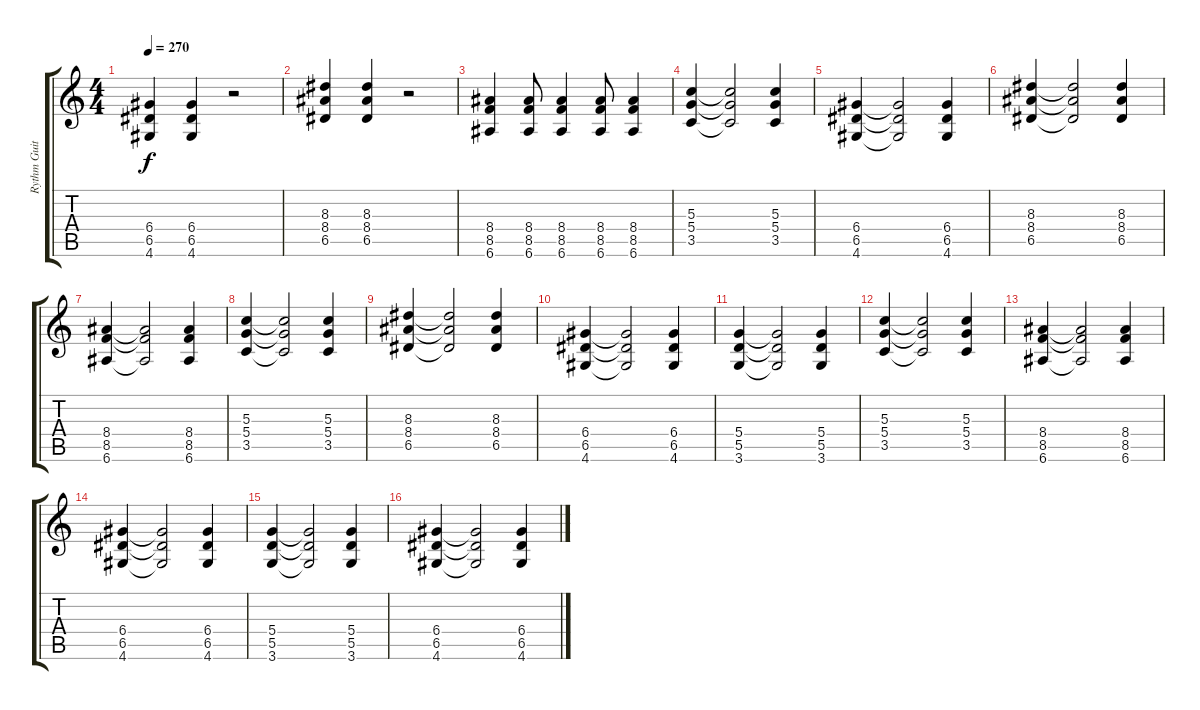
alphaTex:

\track ("Rythm Guitar" "Rythm Guit") {instrument overdrivenguitar}
\staff {score tabs}
\tuning (E4 B3 G3 D3 A2 E2) {hide}
\ts (4 4)
\tempo 270
\clef g2
\ks c
(6.4 6.5 4.6).4{dy f} (6.4 6.5 4.6).4 r.2 |
(8.3 8.4 6.5).4 (8.3 8.4 6.5).4 r.2 |
(8.4 8.5 6.6).4 (8.4 8.5 6.6).8 (8.4 8.5 6.6).4 (8.4 8.5 6.6).8 (8.4 8.5 6.6).4 |
(5.3 5.4 3.5).4 (5.3{t} 5.4{t} 3.5{t}).2 (5.3 5.4 3.5).4 |
(6.4 6.5 4.6).4 (6.4{t} 6.5{t} 4.6{t}).2 (6.4 6.5 4.6).4 |
(8.3 8.4 6.5).4 (8.3{t} 8.4{t} 6.5{t}).2 (8.3 8.4 6.5).4 |
(8.4 8.5 6.6).4 (8.4{t} 8.5{t} 6.6{t}).2 (8.4 8.5 6.6).4 |
(5.3 5.4 3.5).4 (5.3{t} 5.4{t} 3.5{t}).2 (5.3 5.4 3.5).4 |
(8.3 8.4 6.5).4 (8.3{t} 8.4{t} 6.5{t}).2 (8.3 8.4 6.5).4 |
(6.4 6.5 4.6).4 (6.4{t} 6.5{t} 4.6{t}).2 (6.4 6.5 4.6).4 |
(5.4 5.5 3.6).4 (5.4{t} 5.5{t} 3.6{t}).2 (5.4 5.5 3.6).4 |
(5.3 5.4 3.5).4 (5.3{t} 5.4{t} 3.5{t}).2 (5.3 5.4 3.5).4 |
(8.4 8.5 6.6).4 (8.4{t} 8.5{t} 6.6{t}).2 (8.4 8.5 6.6).4 |
(6.4 6.5 4.6).4 (6.4{t} 6.5{t} 4.6{t}).2 (6.4 6.5 4.6).4 |
(5.4 5.5 3.6).4 (5.4{t} 5.5{t} 3.6{t}).2 (5.4 5.5 3.6).4 |
(6.4 6.5 4.6).4 (6.4{t} 6.5{t} 4.6{t}).2 (6.4 6.5 4.6).4
